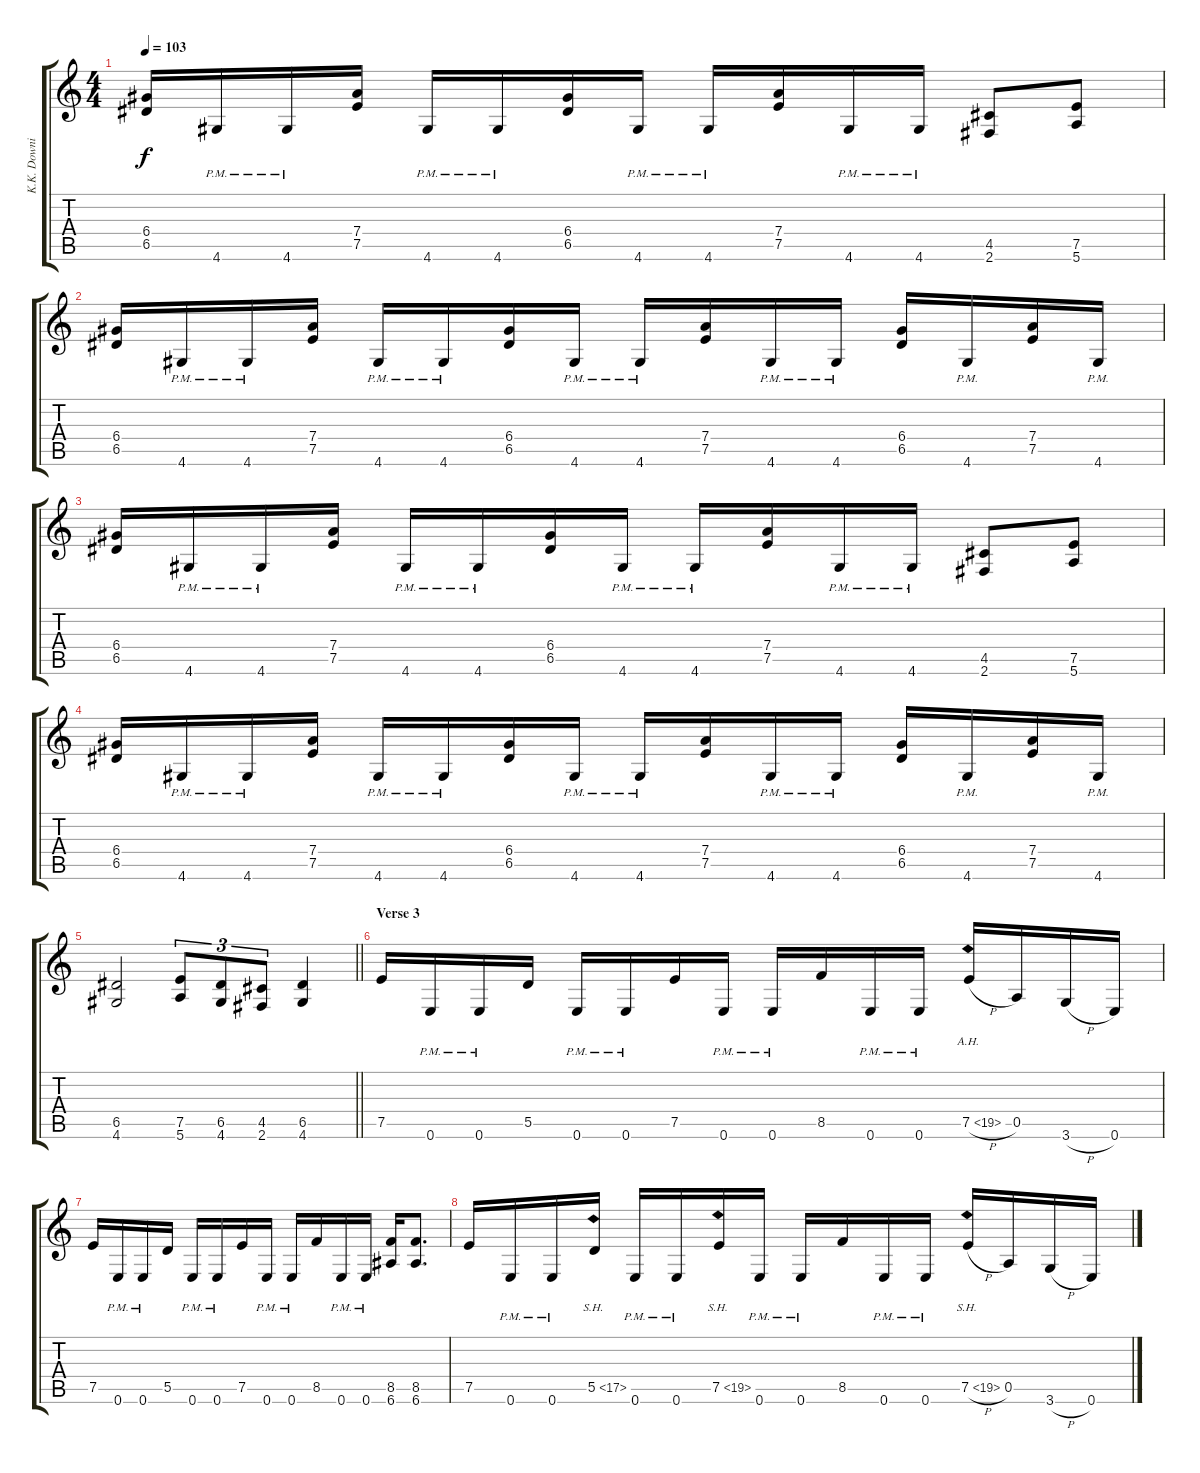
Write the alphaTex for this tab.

\track ("K.K. Downing" "K.K. Downi") {instrument distortionguitar}
\staff {score tabs}
\tuning (E4 B3 G3 D3 A2 E2) {hide}
\ts (4 4)
\tempo 103
\clef g2
\ks c
(6.4 6.5).16{dy f} 4.6{pm}.16 4.6{pm}.16 (7.4 7.5).16 4.6{pm}.16 4.6{pm}.16 (6.4 6.5).16 4.6{pm}.16 4.6{pm}.16 (7.4 7.5).16 4.6{pm}.16 4.6{pm}.16 (4.5 2.6).8 (7.5 5.6).8 |
(6.4 6.5).16 4.6{pm}.16 4.6{pm}.16 (7.4 7.5).16 4.6{pm}.16 4.6{pm}.16 (6.4 6.5).16 4.6{pm}.16 4.6{pm}.16 (7.4 7.5).16 4.6{pm}.16 4.6{pm}.16 (6.4 6.5).16 4.6{pm}.16 (7.4 7.5).16 4.6{pm}.16 |
(6.4 6.5).16 4.6{pm}.16 4.6{pm}.16 (7.4 7.5).16 4.6{pm}.16 4.6{pm}.16 (6.4 6.5).16 4.6{pm}.16 4.6{pm}.16 (7.4 7.5).16 4.6{pm}.16 4.6{pm}.16 (4.5 2.6).8 (7.5 5.6).8 |
(6.4 6.5).16 4.6{pm}.16 4.6{pm}.16 (7.4 7.5).16 4.6{pm}.16 4.6{pm}.16 (6.4 6.5).16 4.6{pm}.16 4.6{pm}.16 (7.4 7.5).16 4.6{pm}.16 4.6{pm}.16 (6.4 6.5).16 4.6{pm}.16 (7.4 7.5).16 4.6{pm}.16 |
\barLineRight lightlight
(6.5 4.6).2 (7.5 5.6).8{tu (3 2)} (6.5 4.6).8{tu (3 2)} (4.5 2.6).8{tu (3 2)} (6.5 4.6).4 |
\section ("" "Verse 3")
7.5.16 0.6{pm}.16 0.6{pm}.16 5.5.16 0.6{pm}.16 0.6{pm}.16 7.5.16 0.6{pm}.16 0.6{pm}.16 8.5.16 0.6{pm}.16 0.6{pm}.16 7.5{ah 12 h}.16 0.5.16 3.6{h}.16 0.6.16 |
7.5.16 0.6{pm}.16 0.6{pm}.16 5.5.16 0.6{pm}.16 0.6{pm}.16 7.5.16 0.6{pm}.16 0.6{pm}.16 8.5.16 0.6{pm}.16 0.6{pm}.16 (8.5 6.6).16 (8.5 6.6).8{d} |
7.5.16 0.6{pm}.16 0.6{pm}.16 5.5{sh 12}.16 0.6{pm}.16 0.6{pm}.16 7.5{sh 12}.16 0.6{pm}.16 0.6{pm}.16 8.5.16 0.6{pm}.16 0.6{pm}.16 7.5{sh 12 h}.16 0.5.16 3.6{h}.16 0.6.16
